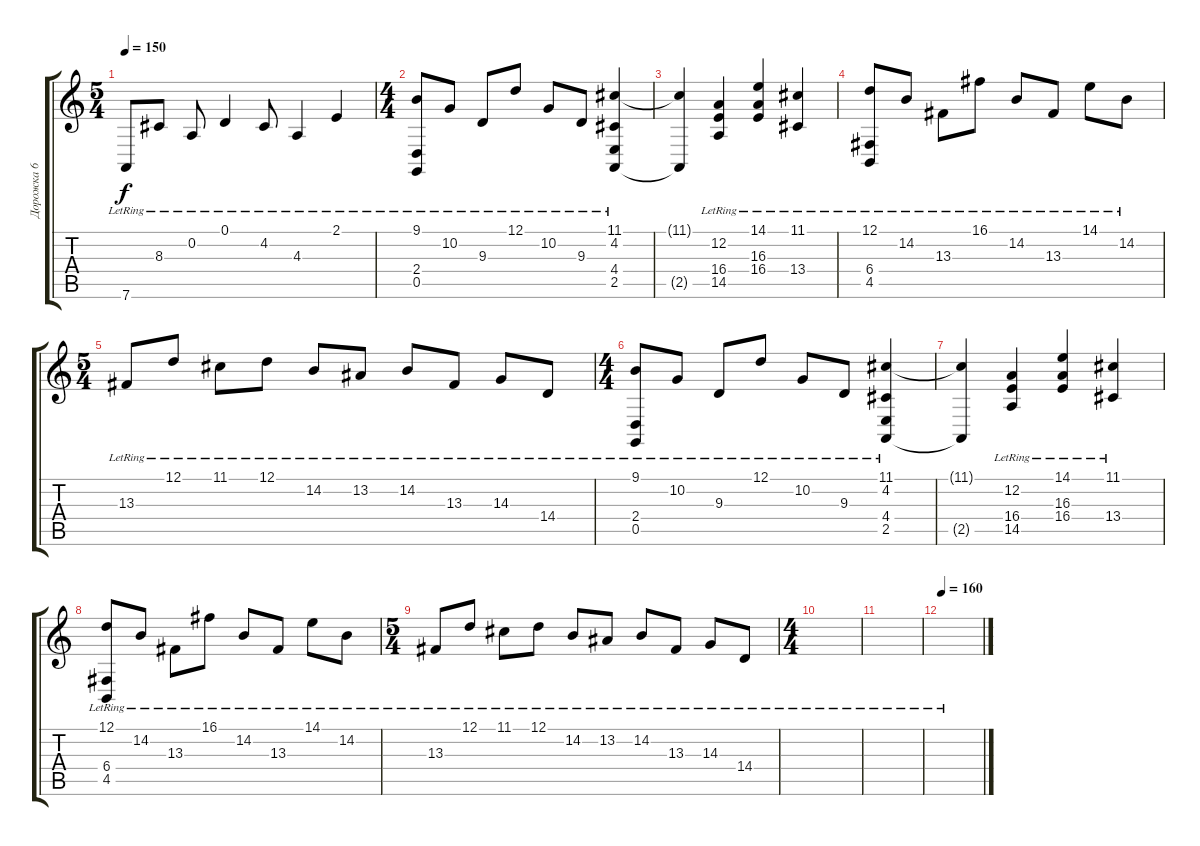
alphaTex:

\track ("Дорожка 6" "Дорожка 6") {instrument brightacousticpiano}
\staff {score tabs}
\tuning (D4 A3 F3 C3 G2 D2) {hide}
\ts (5 4)
\tempo 150
\clef g2
\ks c
7.6{lr}.8{dy f} 8.3{lr}.8 0.2{lr}.8 0.1{lr}.4 4.2{lr}.8 4.3{lr}.4 2.1{lr}.4 |
\ts (4 4)
(9.1{lr} 2.4{lr} 0.5{lr}).8 10.2{lr}.8 9.3{lr}.8 12.1{lr}.8 10.2{lr}.8 9.3{lr}.8 (11.1{lr} 4.2{lr} 4.4{lr} 2.5{lr}).4 |
(11.1{t} 2.5{t}).4 (12.2{lr} 16.4{lr} 14.5{lr}).4 (14.1{lr} 16.3{lr} 16.4{lr}).4 (11.1{lr} 13.4{lr}).4 |
(12.1{lr} 6.4{lr} 4.5{lr}).8 14.2{lr}.8 13.3{lr}.8 16.1{lr}.8 14.2{lr}.8 13.3{lr}.8 14.1{lr}.8 14.2{lr}.8 |
\ts (5 4)
13.3{lr}.8 12.1{lr}.8 11.1{lr}.8 12.1{lr}.8 14.2{lr}.8 13.2{lr}.8 14.2{lr}.8 13.3{lr}.8 14.3{lr}.8 14.4{lr}.8 |
\ts (4 4)
(9.1{lr} 2.4{lr} 0.5{lr}).8 10.2{lr}.8 9.3{lr}.8 12.1{lr}.8 10.2{lr}.8 9.3{lr}.8 (11.1{lr} 4.2{lr} 4.4{lr} 2.5{lr}).4 |
(11.1{t} 2.5{t}).4 (12.2{lr} 16.4{lr} 14.5{lr}).4 (14.1{lr} 16.3{lr} 16.4{lr}).4 (11.1{lr} 13.4{lr}).4 |
(12.1{lr} 6.4{lr} 4.5{lr}).8 14.2{lr}.8 13.3{lr}.8 16.1{lr}.8 14.2{lr}.8 13.3{lr}.8 14.1{lr}.8 14.2{lr}.8 |
\ts (5 4)
13.3{lr}.8 12.1{lr}.8 11.1{lr}.8 12.1{lr}.8 14.2{lr}.8 13.2{lr}.8 14.2{lr}.8 13.3{lr}.8 14.3{lr}.8 14.4{lr}.8 |
\ts (4 4)
|
|
\tempo 160
